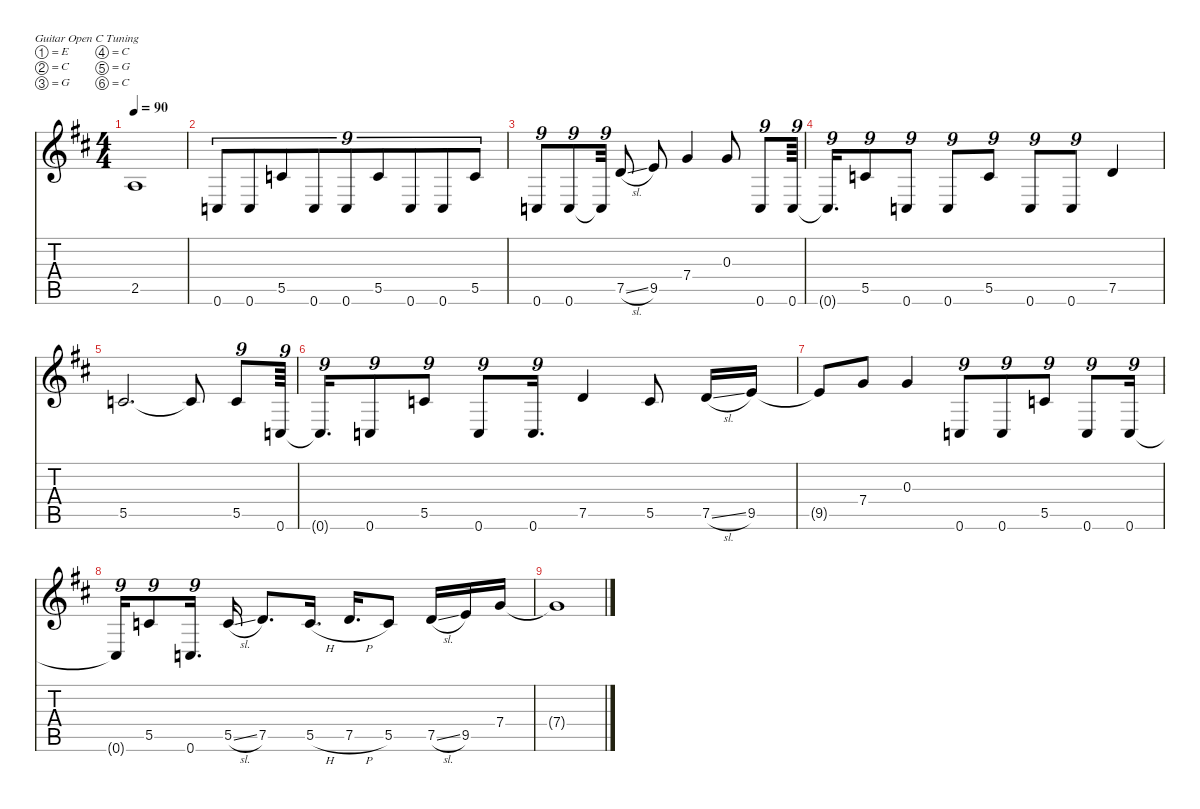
\defaultSystemsLayout 4
\hideDynamics
\bracketExtendMode nobrackets
\singleTrackTrackNamePolicy hidden
\multiTrackTrackNamePolicy hidden
\otherSystemsTrackNameOrientation horizontal
\track ("Lead Guitar" "jz.guit.") {instrument electricguitarjazz}
\staff {score tabs}
\tuning (E4 C4 G3 C3 G2 C2)
\ts (4 4)
\tempo 90
\clef g2
\ks bminor
2.5{acc forcenatural}.1{dy pp beam Up} |
0.6{acc forcenatural}.8{tu (9 8) dy ppp beam Up} 0.6{acc forcenatural}.8{tu (9 8) beam Up} 5.5{acc forcenatural}.8{tu (9 8) dy p beam Up} 0.6{acc forcenatural}.8{tu (9 8) dy ppp beam Up} 0.6{acc forcenatural}.8{tu (9 8) beam Up} 5.5{acc forcenatural}.8{tu (9 8) dy p beam Up} 0.6{acc forcenatural}.8{tu (9 8) dy ppp beam Up} 0.6{acc forcenatural}.8{tu (9 8) beam Up} 5.5{acc forcenatural}.8{tu (9 8) dy p beam Up} |
0.6{acc forcenatural}.8{tu (9 8) dy ppp beam Up} 0.6{acc forcenatural}.8{tu (9 8) beam Up} 0.6{t acc forcenatural}.32{tu (9 8) dy f beam Up} 7.5{sl acc forcenatural}.8{dy p beam Up} 9.5{acc forcenatural}.8{beam Up} 7.4{acc forcenatural}.4{beam Up} 0.3{acc forcenatural}.8{dy pp beam Up} 0.6{acc forcenatural}.8{tu (9 8) dy ppp beam Up} 0.6{acc forcenatural}.64{tu (9 8) beam Up} |
0.6{t acc forcenatural}.16{d tu (9 8) dy f beam Up} 5.5{acc forcenatural}.8{tu (9 8) dy p beam Up} 0.6{acc forcenatural}.8{tu (9 8) dy ppp beam Up} 0.6{acc forcenatural}.8{tu (9 8) beam Up} 5.5{acc forcenatural}.8{tu (9 8) dy p beam Up} 0.6{acc forcenatural}.8{tu (9 8) dy ppp beam Up} 0.6{acc forcenatural}.8{tu (9 8) beam Up} 7.5{acc forcenatural}.4{dy p beam Up} |
5.5{acc forcenatural}.2{d beam Up} 5.5{t acc forcenatural}.8{dy f beam Up} 5.5{acc forcenatural}.8{tu (9 8) dy p beam Up} 0.6{acc forcenatural}.64{tu (9 8) dy ppp beam Up} |
0.6{t acc forcenatural}.16{d tu (9 8) dy f beam Up} 0.6{acc forcenatural}.8{tu (9 8) dy ppp beam Up} 5.5{acc forcenatural}.8{tu (9 8) dy p beam Up} 0.6{acc forcenatural}.8{tu (9 8) dy ppp beam Up} 0.6{acc forcenatural}.16{d tu (9 8) beam Up} 7.5{acc forcenatural}.4{dy pp beam Up} 5.5{acc forcenatural}.8{beam Up} 7.5{sl acc forcenatural}.16{beam Up} 9.5{acc forcenatural}.16{beam Up} |
9.5{t acc forcenatural}.8{dy f beam Up} 7.4{acc forcenatural}.8{dy pp beam Up} 0.3{acc forcenatural}.4{dy p beam Up} 0.6{acc forcenatural}.8{tu (9 8) dy ppp beam Up} 0.6{acc forcenatural}.8{tu (9 8) beam Up} 5.5{acc forcenatural}.8{tu (9 8) dy p beam Up} 0.6{acc forcenatural}.8{tu (9 8) dy ppp beam Up} 0.6{acc forcenatural}.16{tu (9 8) beam Up} |
0.6{t acc forcenatural}.16{tu (9 8) dy f beam Up} 5.5{acc forcenatural}.8{tu (9 8) dy p beam Up} 0.6{acc forcenatural}.16{d tu (9 8) dy ppp beam Up} 5.5{sl acc forcenatural}.16{dy p beam Up} 7.5{acc forcenatural}.8{d beam Up} 5.5{h acc forcenatural}.16{d beam Up} 7.5{h acc forcenatural}.16{d beam Up} 5.5{acc forcenatural}.8{beam Up} 7.5{sl acc forcenatural}.16{beam Up} 9.5{acc forcenatural}.16{beam Up} 7.4{acc forcenatural}.16{beam Up} |
7.4{t acc forcenatural}.1{dy f beam Up}
